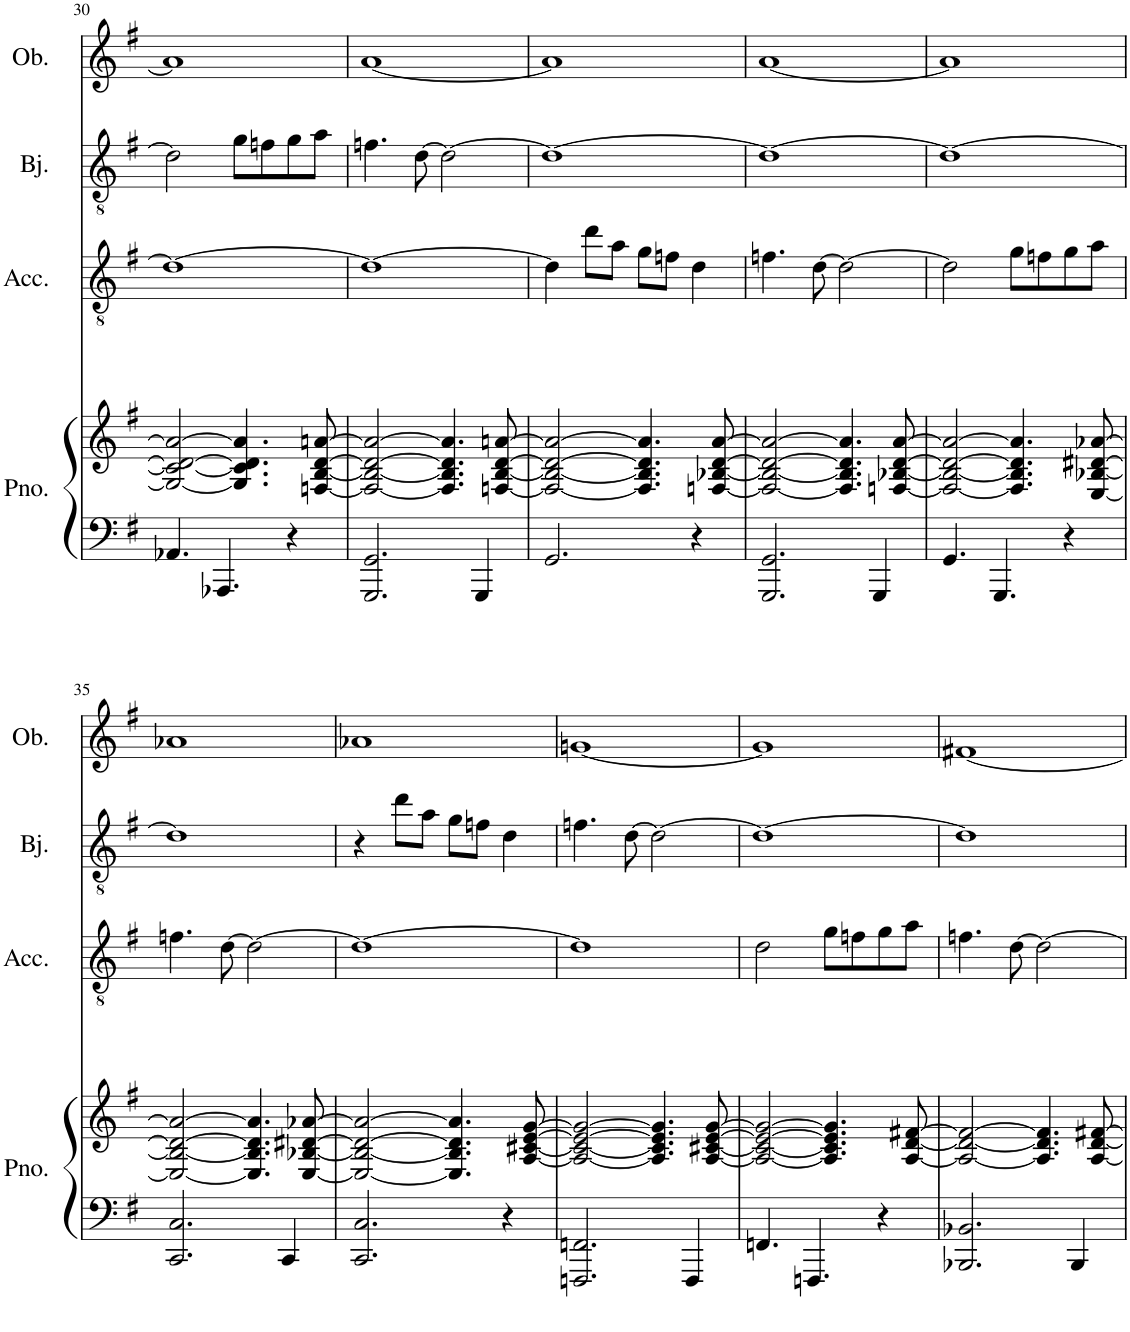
**kern	**kern	**kern	**kern	**kern
*part4	*part4	*part3	*part2	*part1
*staff5	*staff4	*staff3	*staff2	*staff1
*I"Piano	*	*I"Accordion	*I"Banjo	*I"Oboe
*I'Pno.	*	*I'Acc.	*I'Bj.	*I'Ob.
!!LO:PB:g=z
*clefF4	*clefG2	*clefGv2	*clefGv2	*clefG2
*	*	*	*ITrd7c12	*
*k[f#]	*k[f#]	*k[f#]	*k[f#]	*k[f#]
*M2/2	*M2/2	*M2/2	*M2/2	*M2/2
*met(c|)	*met(c|)	*met(c|)	*met(c|)	*met(c|)
=30	=30	=30	=30	=30
4.AA-X/	2G-/_ 2c/_ 2d/_ 2a-/_	1d_	2d\]	1a-]
4.AAA-X/	.	.	.	.
.	4.G-/] 4.c/] 4.d/] 4.a-/]	.	8g\L	.
.	.	.	8fn\	.
4r	.	.	8g\	.
.	[8Fn/ [8B/ [8d/ [8an/	.	8a\J	.
=31	=31	=31	=31	=31
2.GGG/ 2.GG/	2F/_ 2B/_ 2d/_ 2a/_	1d_	4.fn\	[1a
.	.	.	[8d\	.
.	4.F/] 4.B/] 4.d/] 4.a/]	.	2d\_	.
4GGG/	.	.	.	.
.	[8Fn/ [8B/ [8d/ [8an/	.	.	.
=32	=32	=32	=32	=32
2.GG/	2F/_ 2B/_ 2d/_ 2a/_	4d\]	1d_	1a]
.	.	8dd\L	.	.
.	.	8a\J	.	.
.	4.F/] 4.B/] 4.d/] 4.a/]	8g\L	.	.
.	.	8fn\J	.	.
4r	.	4d\	.	.
.	[8Fn/ [8B-X/ [8d/ [8a/	.	.	.
=33	=33	=33	=33	=33
2.GGG/ 2.GG/	2F/_ 2B-/_ 2d/_ 2a/_	4.fn\	1d_	[1a
.	.	[8d\	.	.
.	4.F/] 4.B-/] 4.d/] 4.a/]	2d\_	.	.
4GGG/	.	.	.	.
.	[8Fn/ [8B-X/ [8d/ [8a/	.	.	.
=34	=34	=34	=34	=34
4.GG/	2F/_ 2B-/_ 2d/_ 2a/_	2d\]	1d_	1a]
4.GGG/	.	.	.	.
.	4.F/] 4.B-/] 4.d/] 4.a/]	8g\L	.	.
.	.	8fn\	.	.
4r	.	8g\	.	.
.	[8E/ [8B-X/ [8d#X/ [8a-X/	8a\J	.	.
!!LO:LB:g=z
=35	=35	=35	=35	=35
2.CC/ 2.C/	2E/_ 2B-/_ 2d#/_ 2a-/_	4.fn\	1d]	1a-X
.	.	[8d\	.	.
.	4.E/] 4.B-/] 4.d#/] 4.a-/]	2d\_	.	.
4CC/	.	.	.	.
.	[8E/ [8B-X/ [8d#X/ [8a-X/	.	.	.
=36	=36	=36	=36	=36
2.CC/ 2.C/	2E/_ 2B-/_ 2d#/_ 2a-/_	1d_	4r	1a-X
.	.	.	8dd\L	.
.	.	.	8a\J	.
.	4.E/] 4.B-/] 4.d#/] 4.a-/]	.	8g\L	.
.	.	.	8fn\J	.
4r	.	.	4d\	.
.	[8A/ [8c#X/ [8e/ [8g/	.	.	.
=37	=37	=37	=37	=37
2.FFFn/ 2.FFn/	2A/_ 2c#/_ 2e/_ 2g/_	1d]	4.fn\	[1gn
.	.	.	[8d\	.
.	4.A/] 4.c#/] 4.e/] 4.g/]	.	2d\_	.
4FFF/	.	.	.	.
.	[8A/ [8c#X/ [8e/ [8g/	.	.	.
=38	=38	=38	=38	=38
4.FFn/	2A/_ 2c#/_ 2e/_ 2g/_	2d\	1d_	1g]
4.FFFn/	.	.	.	.
.	4.A/] 4.c#/] 4.e/] 4.g/]	8g\L	.	.
.	.	8fn\	.	.
4r	.	8g\	.	.
.	[8A/ [8d/ [8f#X/	8a\J	.	.
=39	=39	=39	=39	=39
2.BBB-X/ 2.BB-X/	2A/_ 2d/_ 2f#/_	4.fn\	1d]	[1f#X
.	.	[8d\	.	.
.	4.A/] 4.d/] 4.f#/]	2d\_	.	.
4BBB-/	.	.	.	.
.	[8A/ [8d/ [8f#X/	.	.	.
=	=	=	=	=
*-	*-	*-	*-	*-
